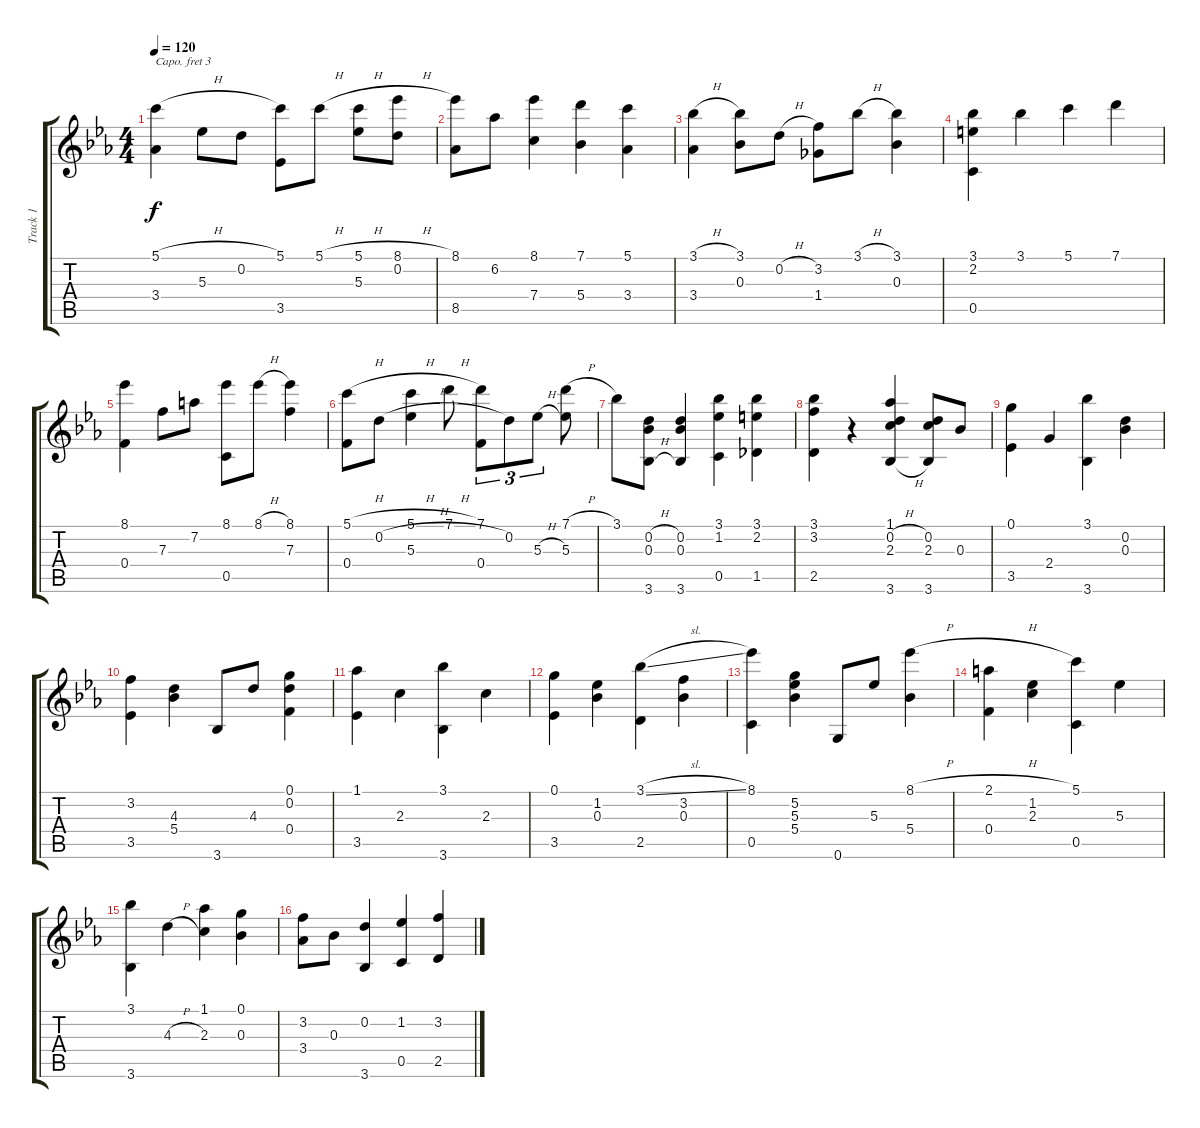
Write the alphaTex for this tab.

\track ("Track 1" "Track 1") {instrument acousticguitarsteel}
\staff {score tabs}
\capo 3
\tuning (E4 B3 G3 D3 A2 E2) {hide}
\ts (4 4)
\tempo 120
\clef g2
\ks eb
(5.1{h} 3.4).4{dy f} 5.3.8 0.2.8 (5.1 3.5).8 5.1{h}.8 (5.1{h} 5.3).8 (8.1{h} 0.2).8 |
(8.1 8.5).8 6.2.8 (8.1 7.4).4 (7.1 5.4).4 (5.1 3.4).4 |
(3.1{h} 3.4).4 (3.1 0.3).8 0.2{h}.8 (3.2 1.4).8 3.1{h}.8 (3.1 0.3).4 |
(3.1 2.2 0.5).4 3.1.4 5.1.4 7.1.4 |
(8.1 0.4).4 7.3.8 7.2.8 (8.1 0.5).8 8.1{h}.8 (8.1 7.3).4 |
(5.1{h} 0.4).8 0.2{h}.8 (5.1{h} 5.3).4 7.1{h}.8 (7.1 0.4).8{tu (3 2)} 0.2.8{tu (3 2)} 5.3{h}.8{tu (3 2)} (7.1{h} 5.3).8 |
3.1.8 (0.2{h} 0.3{h} 3.6{h}).8 (0.2 0.3 3.6).4 (3.1 1.2 0.5).4 (3.1 2.2 1.5).4 |
(3.1 3.2 2.5).4 r.4 (1.1 0.2{h} 2.3{h} 3.6{h}).4 (0.2 2.3 3.6).8 0.3.8 |
(0.1 3.5).4 2.4.4 (3.1 3.6).4 (0.2 0.3).4 |
(3.2 3.5).4 (4.3 5.4).4 3.6.8 4.3.8 (0.1 0.2 0.4).4 |
(1.1 3.5).4 2.3.4 (3.1 3.6).4 2.3.4 |
(0.1 3.5).4 (1.2 0.3).4 (3.1{sl} 2.5).4 (3.2 0.3).4 |
(8.1 0.5).4 (5.2 5.3 5.4).4 0.6.8 5.3.8 (8.1{h} 5.4).4 |
(2.1{h} 0.4).4 (1.2 2.3).4 (5.1 0.5).4 5.3.4 |
(3.1 3.6).4 4.3{h}.4 (1.1 2.3).4 (0.1 0.3).4 |
(3.2 3.4).8 0.3.8 (0.2 3.6).4 (1.2 0.5).4 (3.2 2.5).4
